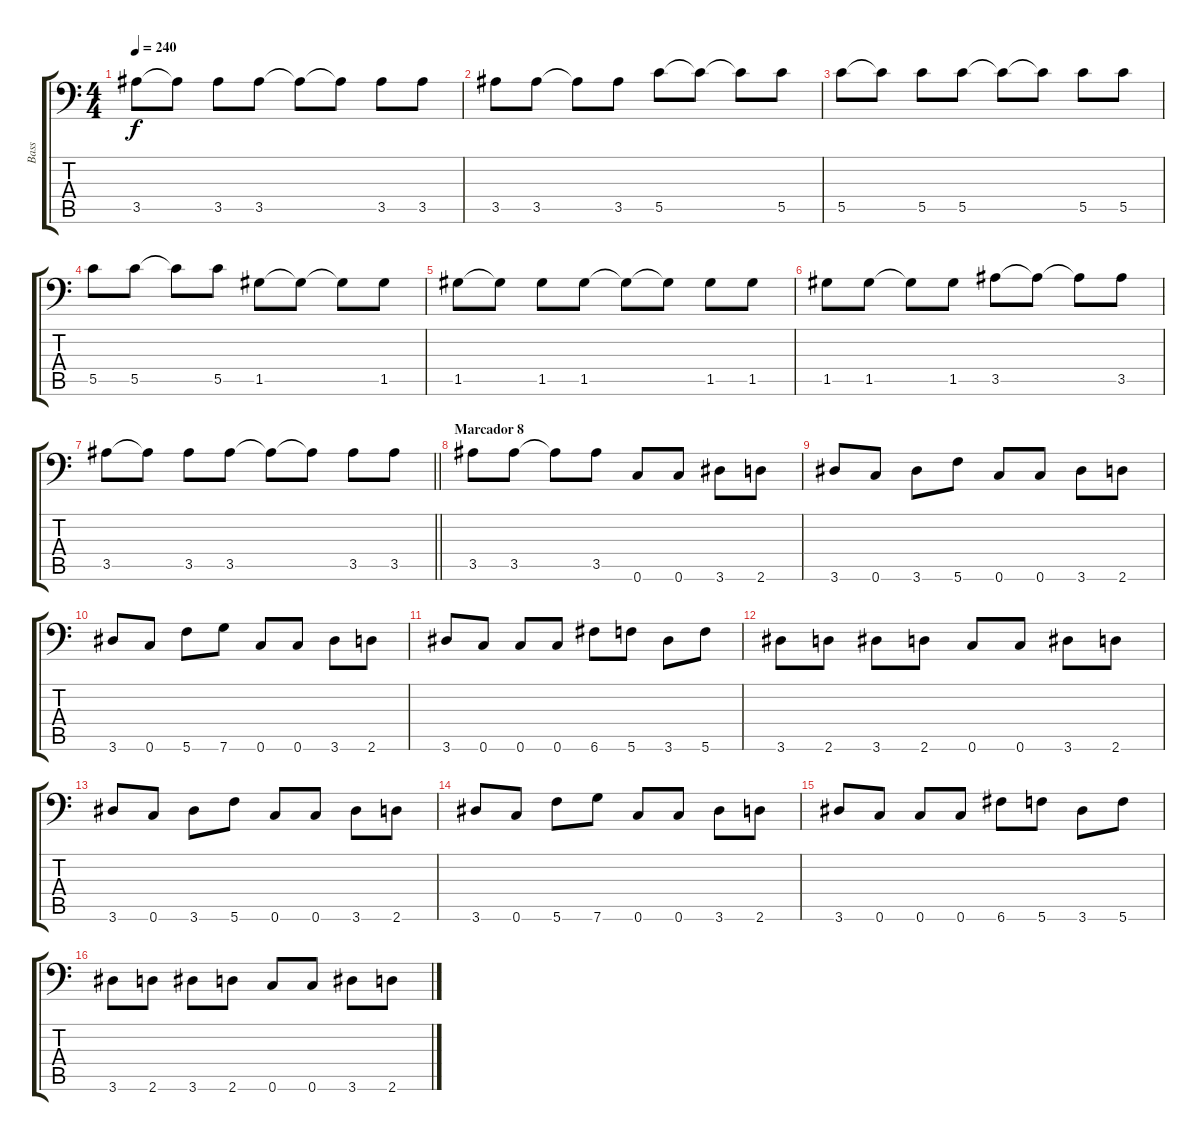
\track ("Bass" "Bass") {instrument electricbassfinger}
\staff {score tabs}
\tuning (D4 A3 F3 C3 G2 C2) {hide}
\ts (4 4)
\tempo 240
\clef f4
\ks c
3.5.8{dy f} 3.5{t}.8 3.5.8 3.5.8 3.5{t}.8 3.5{t}.8 3.5.8 3.5.8 |
3.5.8 3.5.8 3.5{t}.8 3.5.8 5.5.8 5.5{t}.8 5.5{t}.8 5.5.8 |
5.5.8 5.5{t}.8 5.5.8 5.5.8 5.5{t}.8 5.5{t}.8 5.5.8 5.5.8 |
5.5.8 5.5.8 5.5{t}.8 5.5.8 1.5.8 1.5{t}.8 1.5{t}.8 1.5.8 |
1.5.8 1.5{t}.8 1.5.8 1.5.8 1.5{t}.8 1.5{t}.8 1.5.8 1.5.8 |
1.5.8 1.5.8 1.5{t}.8 1.5.8 3.5.8 3.5{t}.8 3.5{t}.8 3.5.8 |
\barLineRight lightlight
3.5.8 3.5{t}.8 3.5.8 3.5.8 3.5{t}.8 3.5{t}.8 3.5.8 3.5.8 |
\section ("" "Marcador 8")
3.5.8 3.5.8 3.5{t}.8 3.5.8 0.6.8 0.6.8 3.6.8 2.6.8 |
3.6.8 0.6.8 3.6.8 5.6.8 0.6.8 0.6.8 3.6.8 2.6.8 |
3.6.8 0.6.8 5.6.8 7.6.8 0.6.8 0.6.8 3.6.8 2.6.8 |
3.6.8 0.6.8 0.6.8 0.6.8 6.6.8 5.6.8 3.6.8 5.6.8 |
3.6.8 2.6.8 3.6.8 2.6.8 0.6.8 0.6.8 3.6.8 2.6.8 |
3.6.8 0.6.8 3.6.8 5.6.8 0.6.8 0.6.8 3.6.8 2.6.8 |
3.6.8 0.6.8 5.6.8 7.6.8 0.6.8 0.6.8 3.6.8 2.6.8 |
3.6.8 0.6.8 0.6.8 0.6.8 6.6.8 5.6.8 3.6.8 5.6.8 |
3.6.8 2.6.8 3.6.8 2.6.8 0.6.8 0.6.8 3.6.8 2.6.8
